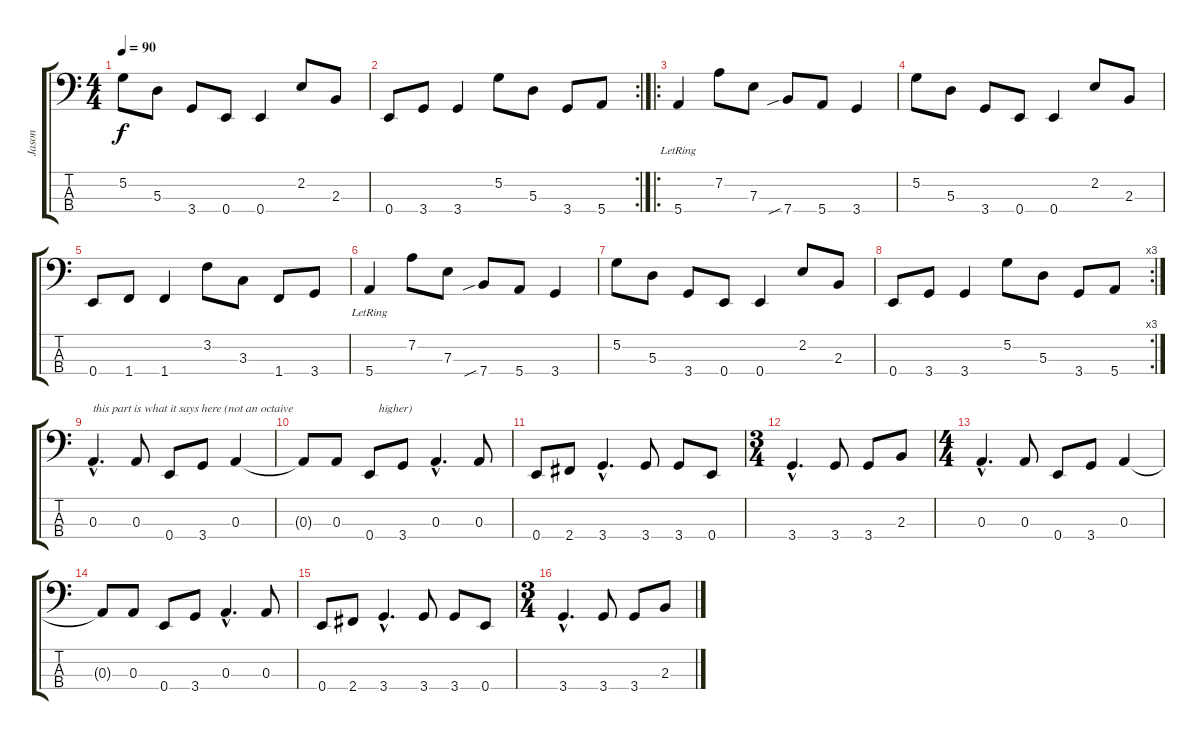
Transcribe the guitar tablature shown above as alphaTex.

\track ("Jason" "Jason") {instrument electricbassfinger}
\staff {score tabs}
\tuning (G2 D2 A1 E1) {hide}
\ts (4 4)
\tempo 90
\clef f4
\ks c
5.2.8{dy f} 5.3.8 3.4.8 0.4.8 0.4.4 2.2.8 2.3.8 |
\rc 2
0.4.8 3.4.8 3.4.4 5.2.8 5.3.8 3.4.8 5.4.8 |
\ro
5.4{lr}.4 7.2.8 7.3.8 7.4{sib}.8 5.4.8 3.4.4 |
5.2.8 5.3.8 3.4.8 0.4.8 0.4.4 2.2.8 2.3.8 |
0.4.8 1.4.8 1.4.4 3.2.8 3.3.8 1.4.8 3.4.8 |
5.4{lr}.4 7.2.8 7.3.8 7.4{sib}.8 5.4.8 3.4.4 |
5.2.8 5.3.8 3.4.8 0.4.8 0.4.4 2.2.8 2.3.8 |
\rc 3
0.4.8 3.4.8 3.4.4 5.2.8 5.3.8 3.4.8 5.4.8 |
0.3{hac}.4{d txt "this part is what it says here (not an octaive "} 0.3.8 0.4.8 3.4.8 0.3.4 |
0.3{t}.8 0.3.8 0.4.8{txt "   higher)"} 3.4.8 0.3{hac}.4{d} 0.3.8 |
0.4.8 2.4.8 3.4{hac}.4{d} 3.4.8 3.4.8 0.4.8 |
\ts (3 4)
3.4{hac}.4{d} 3.4.8 3.4.8 2.3.8 |
\ts (4 4)
0.3{hac}.4{d} 0.3.8 0.4.8 3.4.8 0.3.4 |
0.3{t}.8 0.3.8 0.4.8 3.4.8 0.3{hac}.4{d} 0.3.8 |
0.4.8 2.4.8 3.4{hac}.4{d} 3.4.8 3.4.8 0.4.8 |
\ts (3 4)
3.4{hac}.4{d} 3.4.8 3.4.8 2.3.8
